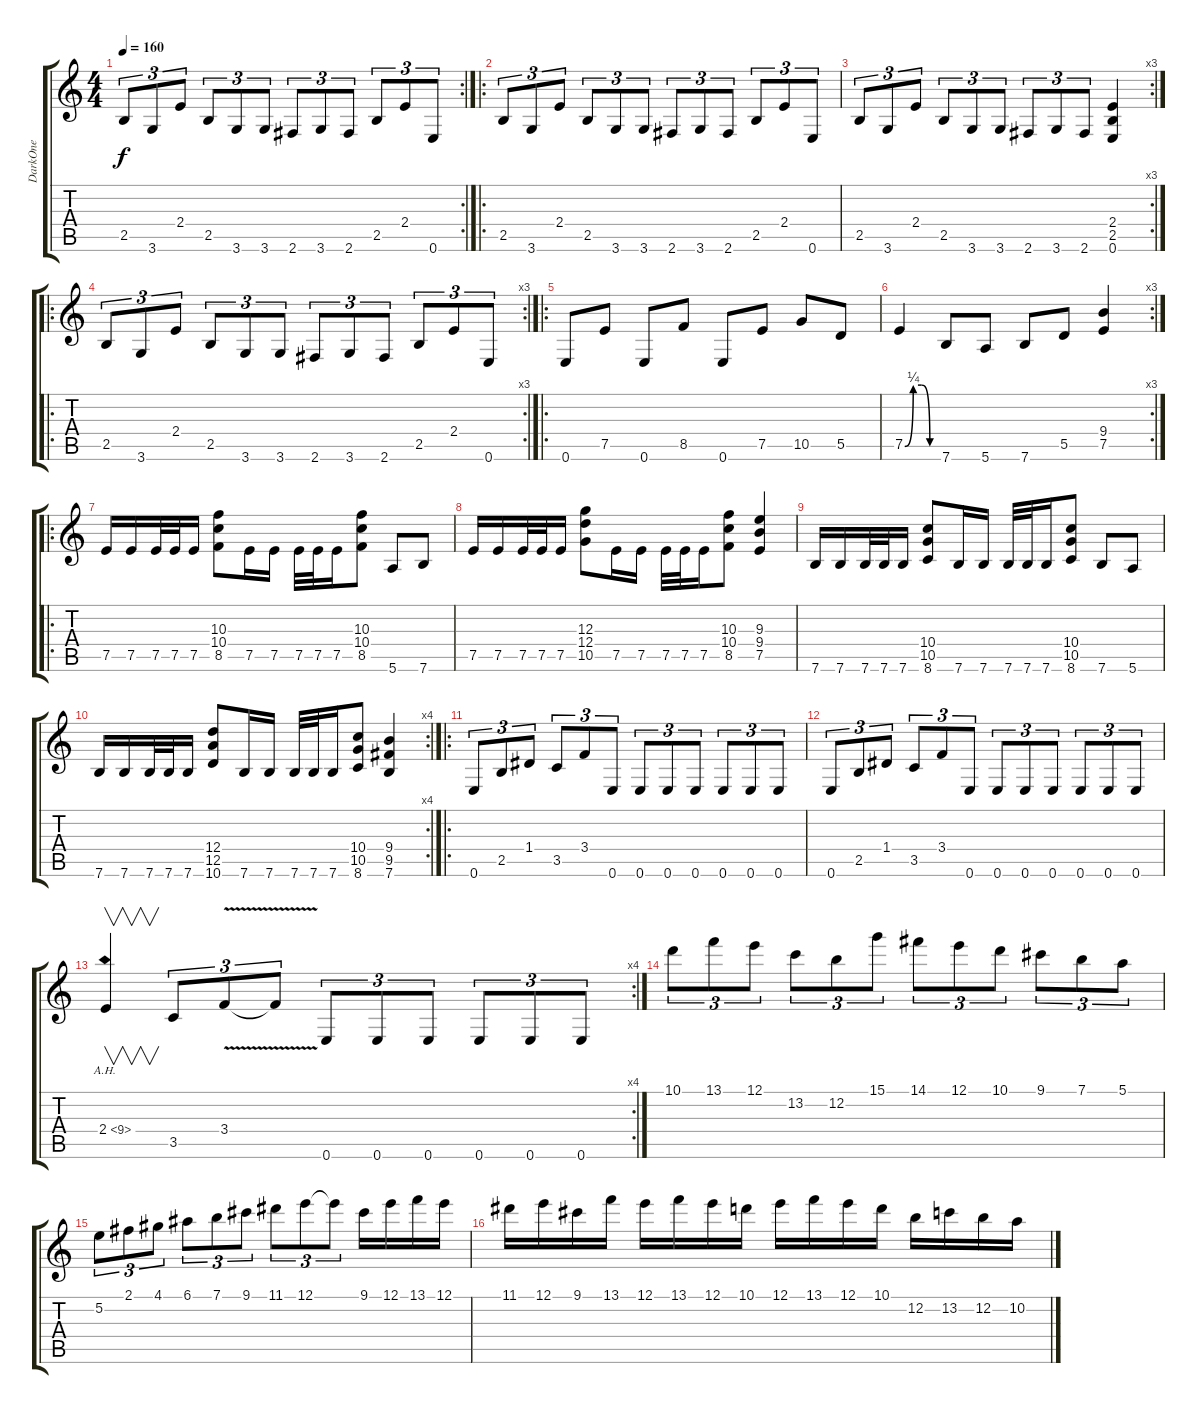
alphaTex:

\track ("DarkOne" "DarkOne") {instrument distortionguitar}
\staff {score tabs}
\tuning (E4 B3 G3 D3 A2 E2) {hide}
\rc 2
\ts (4 4)
\tempo 160
\clef g2
\ks c
2.5.8{tu (3 2) dy f} 3.6.8{tu (3 2)} 2.4.8{tu (3 2)} 2.5.8{tu (3 2)} 3.6.8{tu (3 2)} 3.6.8{tu (3 2)} 2.6.8{tu (3 2)} 3.6.8{tu (3 2)} 2.6.8{tu (3 2)} 2.5.8{tu (3 2)} 2.4.8{tu (3 2)} 0.6.8{tu (3 2)} |
\ro
2.5.8{tu (3 2)} 3.6.8{tu (3 2)} 2.4.8{tu (3 2)} 2.5.8{tu (3 2)} 3.6.8{tu (3 2)} 3.6.8{tu (3 2)} 2.6.8{tu (3 2)} 3.6.8{tu (3 2)} 2.6.8{tu (3 2)} 2.5.8{tu (3 2)} 2.4.8{tu (3 2)} 0.6.8{tu (3 2)} |
\rc 3
2.5.8{tu (3 2)} 3.6.8{tu (3 2)} 2.4.8{tu (3 2)} 2.5.8{tu (3 2)} 3.6.8{tu (3 2)} 3.6.8{tu (3 2)} 2.6.8{tu (3 2)} 3.6.8{tu (3 2)} 2.6.8{tu (3 2)} (2.4 2.5 0.6).4 |
\ro
\rc 3
2.5.8{tu (3 2)} 3.6.8{tu (3 2)} 2.4.8{tu (3 2)} 2.5.8{tu (3 2)} 3.6.8{tu (3 2)} 3.6.8{tu (3 2)} 2.6.8{tu (3 2)} 3.6.8{tu (3 2)} 2.6.8{tu (3 2)} 2.5.8{tu (3 2)} 2.4.8{tu (3 2)} 0.6.8{tu (3 2)} |
\ro
0.6.8 7.5.8 0.6.8 8.5.8 0.6.8 7.5.8 10.5.8 5.5.8 |
\rc 3
7.5{be (custom 0 0 15 1 30 1 45 0 60 0)}.4 7.6.8 5.6.8 7.6.8 5.5.8 (9.4 7.5).4 |
\ro
7.5.16 7.5.16 7.5.32 7.5.32 7.5.16 (10.3 10.4 8.5).8 7.5.16 7.5.16 7.5.32 7.5.32 7.5.16 (10.3 10.4 8.5).8 5.6.8 7.6.8 |
7.5.16 7.5.16 7.5.32 7.5.32 7.5.16 (12.3 12.4 10.5).8 7.5.16 7.5.16 7.5.32 7.5.32 7.5.16 (10.3 10.4 8.5).8 (9.3 9.4 7.5).4 |
7.6.16 7.6.16 7.6.32 7.6.32 7.6.16 (10.4 10.5 8.6).8 7.6.16 7.6.16 7.6.32 7.6.32 7.6.16 (10.4 10.5 8.6).8 7.6.8 5.6.8 |
\rc 4
7.6.16 7.6.16 7.6.32 7.6.32 7.6.16 (12.4 12.5 10.6).8 7.6.16 7.6.16 7.6.32 7.6.32 7.6.16 (10.4 10.5 8.6).8 (9.4 9.5 7.6).4 |
\ro
0.6.8{tu (3 2)} 2.5.8{tu (3 2)} 1.4.8{tu (3 2)} 3.5.8{tu (3 2)} 3.4.8{tu (3 2)} 0.6.8{tu (3 2)} 0.6.8{tu (3 2)} 0.6.8{tu (3 2)} 0.6.8{tu (3 2)} 0.6.8{tu (3 2)} 0.6.8{tu (3 2)} 0.6.8{tu (3 2)} |
0.6.8{tu (3 2)} 2.5.8{tu (3 2)} 1.4.8{tu (3 2)} 3.5.8{tu (3 2)} 3.4.8{tu (3 2)} 0.6.8{tu (3 2)} 0.6.8{tu (3 2)} 0.6.8{tu (3 2)} 0.6.8{tu (3 2)} 0.6.8{tu (3 2)} 0.6.8{tu (3 2)} 0.6.8{tu (3 2)} |
\rc 4
2.4{ah 7}.4{v} 3.5.8{tu (3 2)} 3.4{v}.8{tu (3 2)} 3.4{t}.8{tu (3 2)} 0.6.8{tu (3 2)} 0.6.8{tu (3 2)} 0.6.8{tu (3 2)} 0.6.8{tu (3 2)} 0.6.8{tu (3 2)} 0.6.8{tu (3 2)} |
10.1.8{tu (3 2)} 13.1.8{tu (3 2)} 12.1.8{tu (3 2)} 13.2.8{tu (3 2)} 12.2.8{tu (3 2)} 15.1.8{tu (3 2)} 14.1.8{tu (3 2)} 12.1.8{tu (3 2)} 10.1.8{tu (3 2)} 9.1.8{tu (3 2)} 7.1.8{tu (3 2)} 5.1.8{tu (3 2)} |
5.2.8{tu (3 2)} 2.1.8{tu (3 2)} 4.1.8{tu (3 2)} 6.1.8{tu (3 2)} 7.1.8{tu (3 2)} 9.1.8{tu (3 2)} 11.1.8{tu (3 2)} 12.1.8{tu (3 2)} 12.1{t}.8{tu (3 2)} 9.1.16 12.1.16 13.1.16 12.1.16 |
11.1.16 12.1.16 9.1.16 13.1.16 12.1.16 13.1.16 12.1.16 10.1.16 12.1.16 13.1.16 12.1.16 10.1.16 12.2.16 13.2.16 12.2.16 10.2.16
